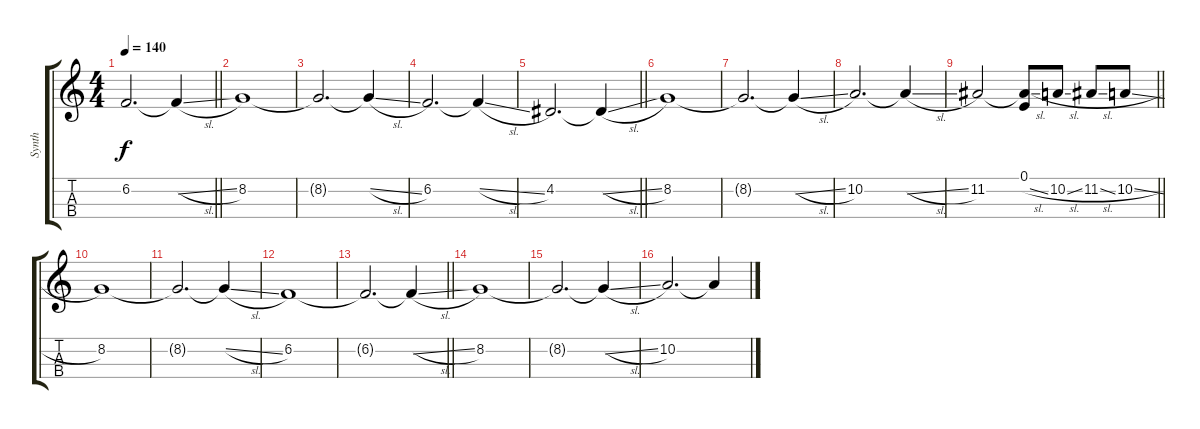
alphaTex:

\track ("Synth" "Synth") {instrument tremolostrings}
\staff {score tabs}
\tuning (E4 B3 G3 D3) {hide}
\ts (4 4)
\tempo 140
\clef g2
\barLineRight lightlight
\ks c
6.2{t}.2{d dy f} 6.2{sl t}.4 |
8.2.1 |
8.2{t}.2{d} 8.2{sl t}.4 |
6.2.2{d} 6.2{sl t}.4 |
\barLineRight lightlight
4.2.2{d} 4.2{sl t}.4 |
8.2.1 |
8.2{t}.2{d} 8.2{sl t}.4 |
10.2.2{d} 10.2{sl t}.4 |
\barLineRight lightlight
11.2.2 (0.1 11.2{sl t}).8 10.2{sl}.8 11.2{sl}.8 10.2{sl}.8 |
8.2.1 |
8.2{t}.2{d} 8.2{sl t}.4 |
6.2.1 |
\barLineRight lightlight
6.2{t}.2{d} 6.2{sl t}.4 |
8.2.1 |
8.2{t}.2{d} 8.2{sl t}.4 |
10.2.2{d} 10.2{sl t}.4
